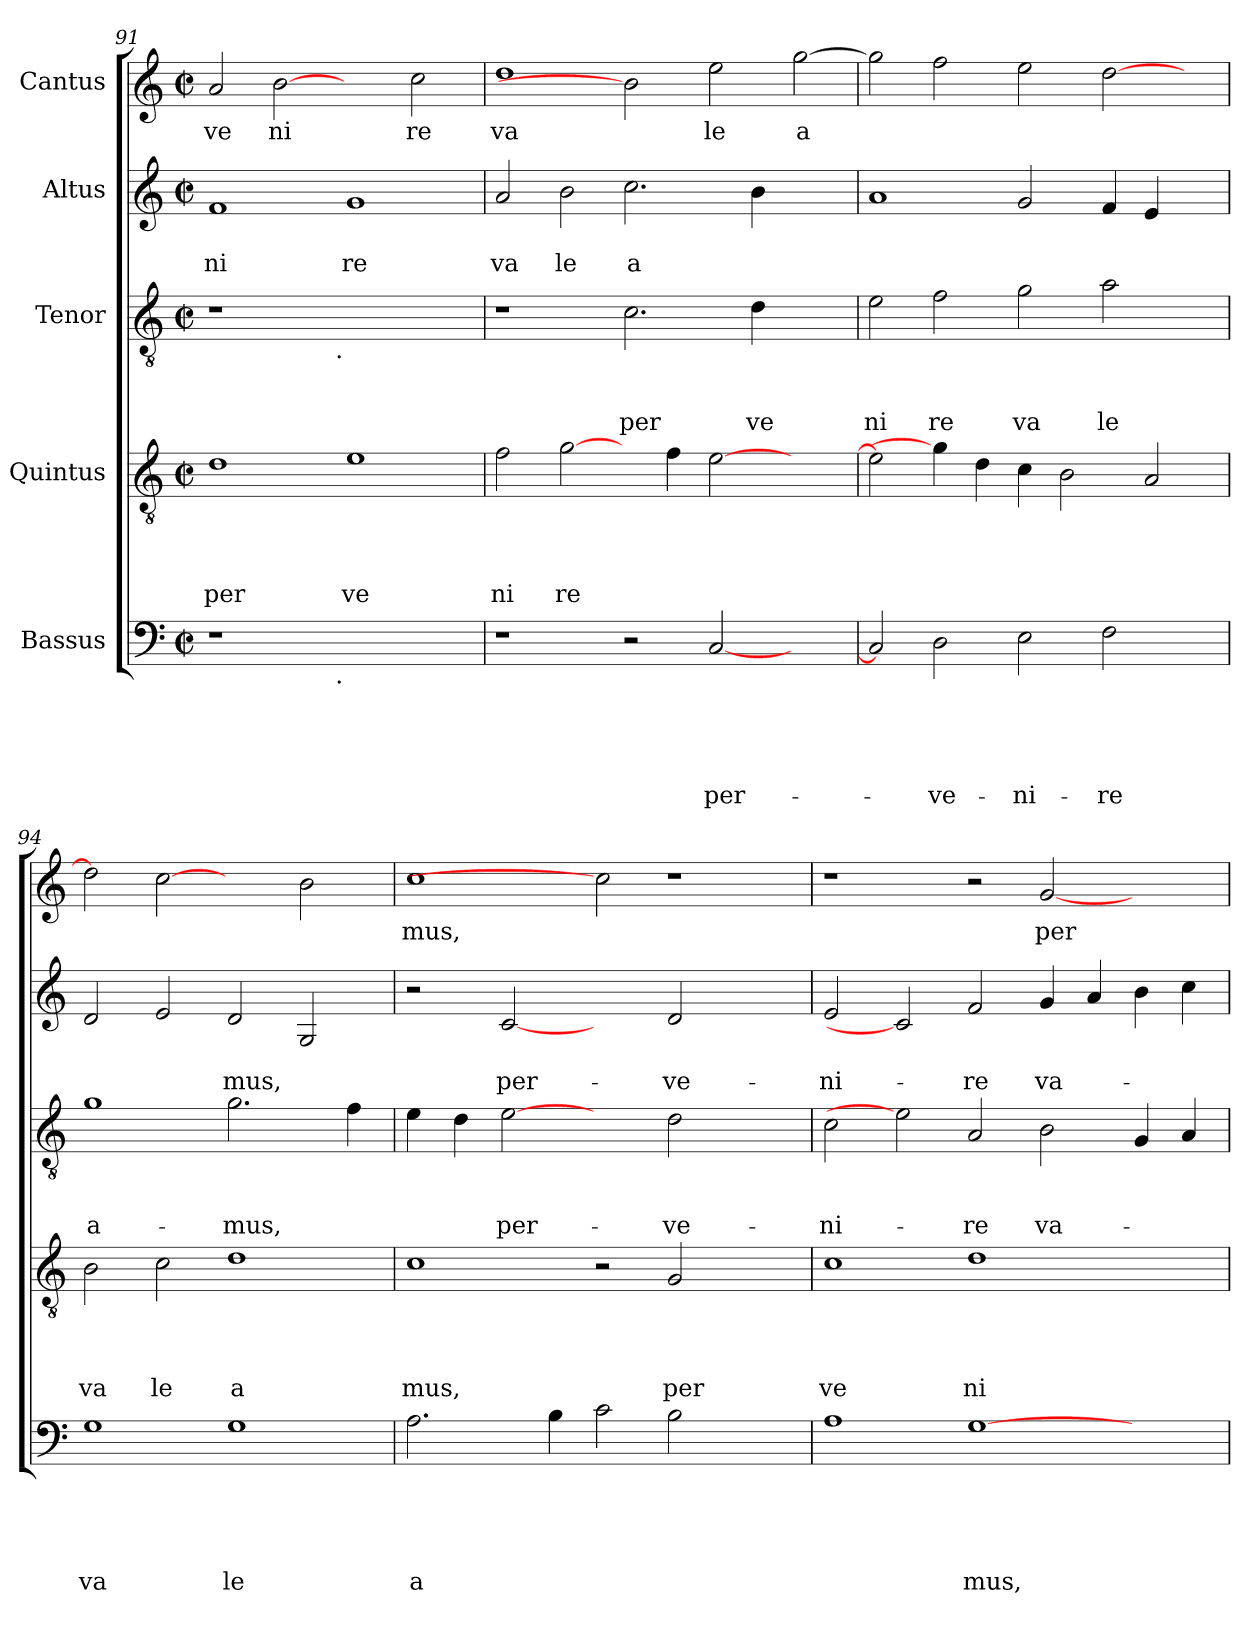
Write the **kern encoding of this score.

**kern	**text	**text	**text	**text	**text	**kern	**text	**text	**text	**text	**kern	**text	**text	**text	**kern	**text	**text	**kern	**text
*part5	*part5	*part5	*part5	*part5	*part5	*part4	*part4	*part4	*part4	*part4	*part3	*part3	*part3	*part3	*part2	*part2	*part2	*part1	*part1
*staff5	*staff5	*staff5	*staff5	*staff5	*staff5	*staff4	*staff4	*staff4	*staff4	*staff4	*staff3	*staff3	*staff3	*staff3	*staff2	*staff2	*staff2	*staff1	*staff1
*I"Bassus	*	*	*	*	*	*I"Quintus	*	*	*	*	*I"Tenor	*	*	*	*I"Altus	*	*	*I"Cantus	*
*clefF4	*	*	*	*	*	*clefGv2	*	*	*	*	*clefGv2	*	*	*	*clefG2	*	*	*clefG2	*
*k[]	*	*	*	*	*	*k[]	*	*	*	*	*k[]	*	*	*	*k[]	*	*	*k[]	*
*C:	*	*	*	*	*	*C:	*	*	*	*	*C:	*	*	*	*C:	*	*	*C:	*
*M2/2	*	*	*	*	*	*M2/2	*	*	*	*	*M2/2	*	*	*	*M2/2	*	*	*M2/2	*
*met(c|)	*	*	*	*	*	*met(c|)	*	*	*	*	*met(c|)	*	*	*	*met(c|)	*	*	*met(c|)	*
=91	=91	=91	=91	=91	=91	=91	=91	=91	=91	=91	=91	=91	=91	=91	=91	=91	=91	=91	=91
!	!	!	!	!	!	!	!	!	!	!LO:LY:b	!	!	!	!	!	!	!LO:LY:b	!	!LO:LY:b
*^	*	*	*	*	*	*	*	*	*	*	*^	*	*	*	*	*	*	*	*
1r	2ryy	.	.	.	.	.	1d	.	.	.	per	1r	2ryy	.	.	.	1f	.	ni	2a/	ve
!	!	!	!	!	!	!	!	!	!	!	!	!	!	!	!	!	!	!	!	!	!LO:LY:b
.	4...ryy	.	.	.	.	.	.	.	.	.	.	.	4...ryy	.	.	.	.	.	.	[2b	ni
!	!	!	!	!	!	!	!	!	!	!	!	!	!LO:TX:b:t=.	!	!	!	!	!	!	!	!
!	!LO:TX:b:t=.	!	!	!	!	!	!	!	!	!	!	!	!	!	!	!	!	!	!	!	!
.	1ryy	.	.	.	.	.	.	.	.	.	.	.	1ryy	.	.	.	.	.	.	.	.
!	!	!	!	!	!	!	!	!	!	!	!LO:LY:b	!	!	!	!	!	!	!	!LO:LY:b	!	!
1ryy	.	.	.	.	.	.	1e	.	.	.	ve	1ryy	.	.	.	.	1g	.	re	2ryy	.
!	!	!	!	!	!	!	!	!	!	!	!	!	!	!	!	!	!	!	!	!	!LO:LY:b
.	.	.	.	.	.	.	.	.	.	.	.	.	.	.	.	.	.	.	.	2cc\	re
.	32ryy	.	.	.	.	.	.	.	.	.	.	.	32ryy	.	.	.	.	.	.	.	.
=92	=92	=92	=92	=92	=92	=92	=92	=92	=92	=92	=92	=92	=92	=92	=92	=92	=92	=92	=92	=92	=92
!	!	!	!	!	!	!	!	!	!	!	!LO:LY:b	!	!	!	!	!	!	!	!LO:LY:b	!	!LO:LY:b
*v	*v	*	*	*	*	*	*	*	*	*	*	*v	*v	*	*	*	*	*	*	*	*
1r	.	.	.	.	.	2f\	.	.	.	ni	1r	.	.	.	2a/	.	va	1dd	va
!	!	!	!	!	!	!	!	!	!	!LO:LY:b	!	!	!	!	!	!	!LO:LY:b	!	!
.	.	.	.	.	.	[2g\	.	.	.	re	.	.	.	.	2b\	.	le	.	.
!	!	!	!	!	!	!	!	!	!	!	!	!	!	!LO:LY:b	!	!	!LO:LY:b	!	!
2r	.	.	.	.	.	4ryy	.	.	.	.	2.c\	.	.	per	2.cc\	.	a	2b]	.
.	.	.	.	.	.	4f\	.	.	.	.	.	.	.	.	.	.	.	.	.
!	!	!	!	!	!LO:LY:b	!	!	!	!	!	!	!	!	!	!	!	!	!	!LO:LY:b
[<2C/	.	.	.	.	per-	[>2e\	.	.	.	.	.	.	.	.	.	.	.	2ee\	le
!	!	!	!	!	!	!	!	!	!	!	!	!	!	!LO:LY:b	!	!	!	!	!
.	.	.	.	.	.	.	.	.	.	.	4d\	.	.	ve	4b\	.	.	.	.
!	!	!	!	!	!	!	!	!	!	!	!	!	!	!	!	!	!	!	!LO:LY:b
2ryy	.	.	.	.	.	2ryy	.	.	.	.	2ryy	.	.	.	2ryy	.	.	[>2gg\	a
=93	=93	=93	=93	=93	=93	=93	=93	=93	=93	=93	=93	=93	=93	=93	=93	=93	=93	=93	=93
!	!	!	!	!	!	!	!	!	!	!	!	!	!	!LO:LY:b	!	!	!	!	!
2C/]	.	.	.	.	.	2e\]	.	.	.	.	2e\	.	.	ni	1a	.	.	2gg\]	.
!	!	!	!	!	!LO:LY:b	!	!	!	!	!	!	!	!	!LO:LY:b	!	!	!	!	!
2D\	.	.	.	.	-ve-	4g\]	.	.	.	.	2f\	.	.	re	.	.	.	2ff\	.
.	.	.	.	.	.	4d\	.	.	.	.	.	.	.	.	.	.	.	.	.
!	!	!	!	!	!LO:LY:b	!	!	!	!	!	!	!	!	!LO:LY:b	!	!	!	!	!
2E\	.	.	.	.	-ni-	4c\	.	.	.	.	2g\	.	.	va	2g/	.	.	2ee\	.
.	.	.	.	.	.	2B\	.	.	.	.	.	.	.	.	.	.	.	.	.
!	!	!	!	!	!LO:LY:b	!	!	!	!	!	!	!	!	!LO:LY:b	!	!	!	!	!
2F\	.	.	.	.	-re	.	.	.	.	.	2a\	.	.	le	4f/	.	.	[<2dd\	.
.	.	.	.	.	.	2A/	.	.	.	.	.	.	.	.	4e/	.	.	.	.
4ryy	.	.	.	.	.	.	.	.	.	.	4ryy	.	.	.	4ryy	.	.	4ryy	.
!!LO:LB:g=z
=94	=94	=94	=94	=94	=94	=94	=94	=94	=94	=94	=94	=94	=94	=94	=94	=94	=94	=94	=94
!	!	!	!	!	!LO:LY:b	!	!	!	!	!LO:LY:b	!	!	!	!LO:LY:b	!	!	!	!	!
1G	.	.	.	.	va	2B\	.	.	.	va	1g	.	.	a-	2d/	.	.	2dd\]	.
!	!	!	!	!	!	!	!	!	!	!LO:LY:b	!	!	!	!	!	!	!	!	!
.	.	.	.	.	.	2c\	.	.	.	le	.	.	.	.	2e/	.	.	[2cc	.
!	!	!	!	!	!LO:LY:b	!	!	!	!	!LO:LY:b	!	!	!	!LO:LY:b	!	!	!LO:LY:b	!	!
1G	.	.	.	.	le	1d	.	.	.	a	2.g\	.	.	-mus,	2d/	.	mus,	2ryy	.
.	.	.	.	.	.	.	.	.	.	.	.	.	.	.	2G/	.	.	2b\	.
.	.	.	.	.	.	.	.	.	.	.	4f\	.	.	.	.	.	.	.	.
=95	=95	=95	=95	=95	=95	=95	=95	=95	=95	=95	=95	=95	=95	=95	=95	=95	=95	=95	=95
!	!	!	!	!	!LO:LY:b	!	!	!	!	!LO:LY:b	!	!	!	!	!	!	!	!	!LO:LY:b
2.A\	.	.	.	.	a	1c	.	.	.	mus,	4e\	.	.	.	2r	.	.	1cc	mus,
.	.	.	.	.	.	.	.	.	.	.	4d\	.	.	.	.	.	.	.	.
!	!	!	!	!	!	!	!	!	!	!	!	!	!	!LO:LY:b	!	!	!LO:LY:b	!	!
.	.	.	.	.	.	.	.	.	.	.	[2e	.	.	per-	[2c	.	per-	.	.
4B\	.	.	.	.	.	.	.	.	.	.	.	.	.	.	.	.	.	.	.
2c\	.	.	.	.	.	2r	.	.	.	.	2ryy	.	.	.	2ryy	.	.	2cc]	.
!	!	!	!	!	!	!	!	!	!	!LO:LY:b	!	!	!	!LO:LY:b	!	!	!LO:LY:b	!	!
2B\	.	.	.	.	.	2G/	.	.	.	per	2d\	.	.	-ve-	2d/	.	-ve-	1r	.
2ryy	.	.	.	.	.	2ryy	.	.	.	.	2ryy	.	.	.	2ryy	.	.	.	.
=96	=96	=96	=96	=96	=96	=96	=96	=96	=96	=96	=96	=96	=96	=96	=96	=96	=96	=96	=96
!	!	!	!	!	!	!	!	!	!	!LO:LY:b	!	!	!	!LO:LY:b	!	!	!LO:LY:b	!	!
1A	.	.	.	.	.	1c	.	.	.	ve	2c\	.	.	-ni-	2e/	.	-ni-	1r	.
.	.	.	.	.	.	.	.	.	.	.	2e]	.	.	.	2c]	.	.	.	.
!	!	!	!	!	!LO:LY:b	!	!	!	!	!LO:LY:b	!	!	!	!LO:LY:b	!	!	!LO:LY:b	!	!
[>1G	.	.	.	.	mus,	1d	.	.	.	ni	2A/	.	.	-re	2f/	.	-re	2r	.
!	!	!	!	!	!	!	!	!	!	!	!	!	!	!LO:LY:b	!	!	!LO:LY:b	!	!LO:LY:b
.	.	.	.	.	.	.	.	.	.	.	2B\	.	.	va-	4g/	.	va-	[<2g/	per-
.	.	.	.	.	.	.	.	.	.	.	.	.	.	.	4a/	.	.	.	.
2ryy	.	.	.	.	.	2ryy	.	.	.	.	4G/	.	.	.	4b\	.	.	2ryy	.
.	.	.	.	.	.	.	.	.	.	.	4A/	.	.	.	4cc\	.	.	.	.
=	=	=	=	=	=	=	=	=	=	=	=	=	=	=	=	=	=	=	=
*-	*-	*-	*-	*-	*-	*-	*-	*-	*-	*-	*-	*-	*-	*-	*-	*-	*-	*-	*-
